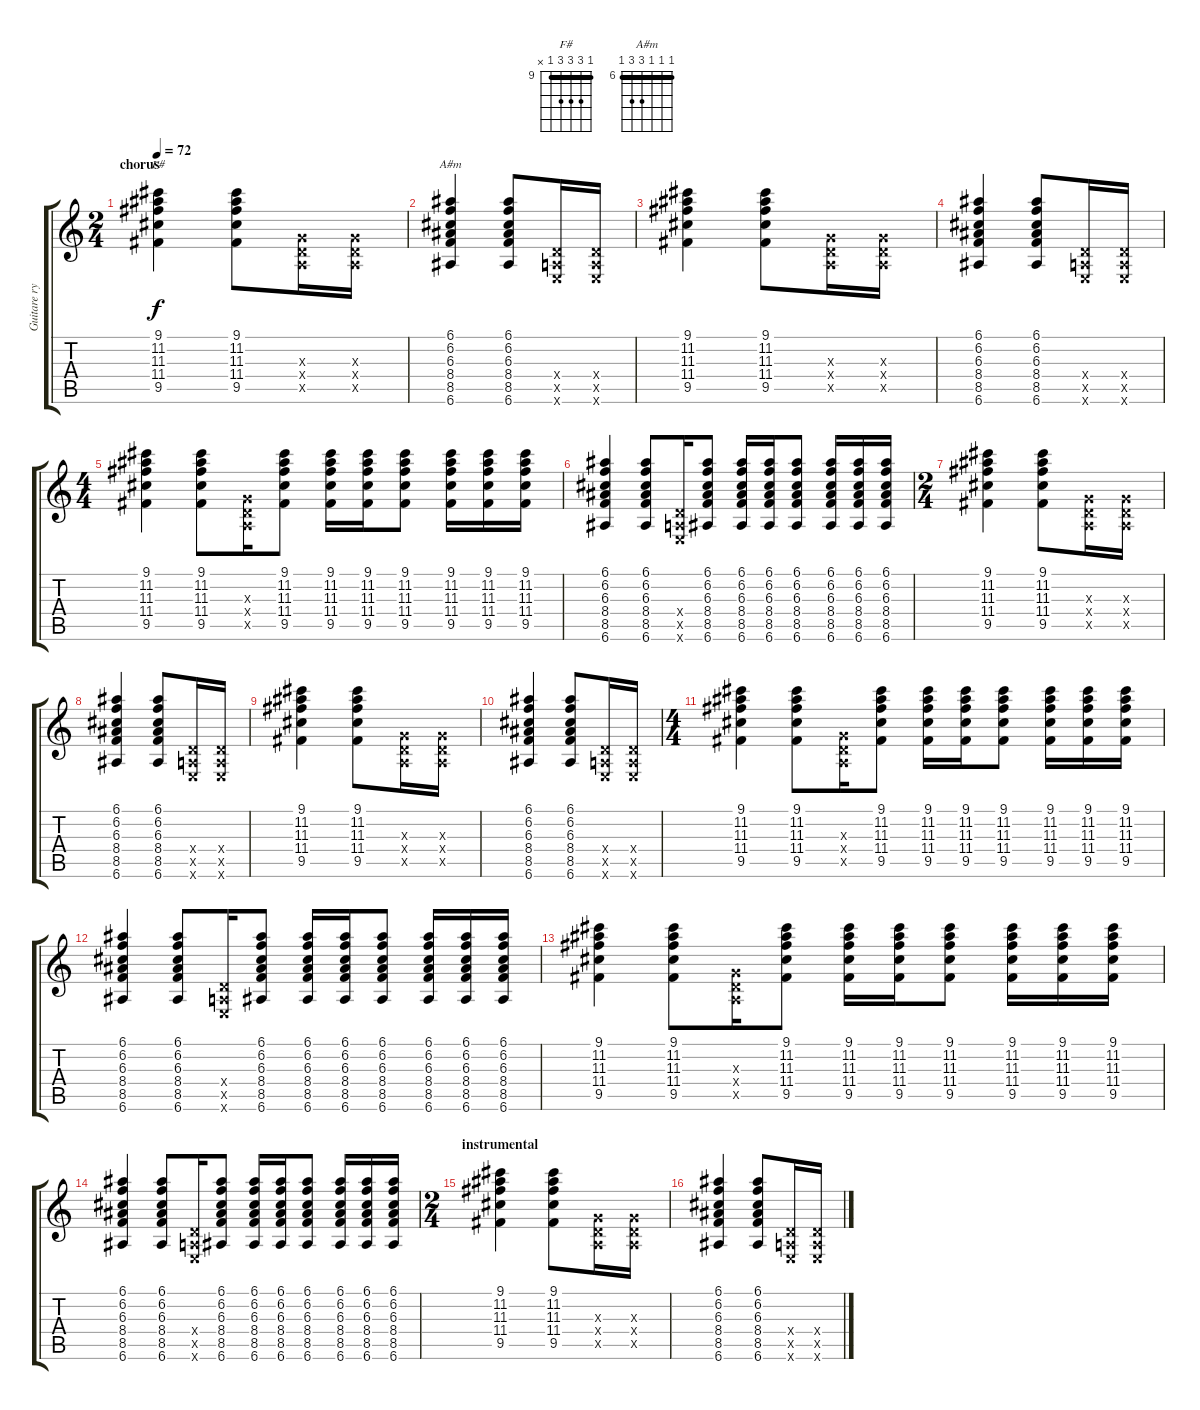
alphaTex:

\track ("Guitare rythmique" "Guitare ry") {instrument acousticguitarnylon}
\staff {score tabs}
\tuning (E4 B3 G3 D3 A2 E2) {hide}
\chord ("F#" 9 11 11 11 9 x) {firstfret 9 barre 9}
\chord ("A#m" 6 6 6 8 8 6) {firstfret 6 barre 6}
\ts (2 4)
\section ("" "chorus")
\tempo 72
\clef g2
\ks c
(9.1 11.2 11.3 11.4 9.5).4{ch "F#" dy f} (9.1 11.2 11.3 11.4 9.5).8 (0.3{x} 0.4{x} 0.5{x}).16 (0.3{x} 0.4{x} 0.5{x}).16 |
(6.1 6.2 6.3 8.4 8.5 6.6).4{ch "A#m"} (6.1 6.2 6.3 8.4 8.5 6.6).8 (0.4{x} 0.5{x} 0.6{x}).16 (0.4{x} 0.5{x} 0.6{x}).16 |
(9.1 11.2 11.3 11.4 9.5).4 (9.1 11.2 11.3 11.4 9.5).8 (0.3{x} 0.4{x} 0.5{x}).16 (0.3{x} 0.4{x} 0.5{x}).16 |
(6.1 6.2 6.3 8.4 8.5 6.6).4 (6.1 6.2 6.3 8.4 8.5 6.6).8 (0.4{x} 0.5{x} 0.6{x}).16 (0.4{x} 0.5{x} 0.6{x}).16 |
\ts (4 4)
(9.1 11.2 11.3 11.4 9.5).4 (9.1 11.2 11.3 11.4 9.5).8 (0.3{x} 0.4{x} 0.5{x}).16 (9.1 11.2 11.3 11.4 9.5).8 (9.1 11.2 11.3 11.4 9.5).16 (9.1 11.2 11.3 11.4 9.5).16 (9.1 11.2 11.3 11.4 9.5).8 (9.1 11.2 11.3 11.4 9.5).16 (9.1 11.2 11.3 11.4 9.5).16 (9.1 11.2 11.3 11.4 9.5).16 |
(6.1 6.2 6.3 8.4 8.5 6.6).4 (6.1 6.2 6.3 8.4 8.5 6.6).8 (0.4{x} 0.5{x} 0.6{x}).16 (6.1 6.2 6.3 8.4 8.5 6.6).8 (6.1 6.2 6.3 8.4 8.5 6.6).16 (6.1 6.2 6.3 8.4 8.5 6.6).16 (6.1 6.2 6.3 8.4 8.5 6.6).8 (6.1 6.2 6.3 8.4 8.5 6.6).16 (6.1 6.2 6.3 8.4 8.5 6.6).16 (6.1 6.2 6.3 8.4 8.5 6.6).16 |
\ts (2 4)
(9.1 11.2 11.3 11.4 9.5).4 (9.1 11.2 11.3 11.4 9.5).8 (0.3{x} 0.4{x} 0.5{x}).16 (0.3{x} 0.4{x} 0.5{x}).16 |
(6.1 6.2 6.3 8.4 8.5 6.6).4 (6.1 6.2 6.3 8.4 8.5 6.6).8 (0.4{x} 0.5{x} 0.6{x}).16 (0.4{x} 0.5{x} 0.6{x}).16 |
(9.1 11.2 11.3 11.4 9.5).4 (9.1 11.2 11.3 11.4 9.5).8 (0.3{x} 0.4{x} 0.5{x}).16 (0.3{x} 0.4{x} 0.5{x}).16 |
(6.1 6.2 6.3 8.4 8.5 6.6).4 (6.1 6.2 6.3 8.4 8.5 6.6).8 (0.4{x} 0.5{x} 0.6{x}).16 (0.4{x} 0.5{x} 0.6{x}).16 |
\ts (4 4)
(9.1 11.2 11.3 11.4 9.5).4 (9.1 11.2 11.3 11.4 9.5).8 (0.3{x} 0.4{x} 0.5{x}).16 (9.1 11.2 11.3 11.4 9.5).8 (9.1 11.2 11.3 11.4 9.5).16 (9.1 11.2 11.3 11.4 9.5).16 (9.1 11.2 11.3 11.4 9.5).8 (9.1 11.2 11.3 11.4 9.5).16 (9.1 11.2 11.3 11.4 9.5).16 (9.1 11.2 11.3 11.4 9.5).16 |
(6.1 6.2 6.3 8.4 8.5 6.6).4 (6.1 6.2 6.3 8.4 8.5 6.6).8 (0.4{x} 0.5{x} 0.6{x}).16 (6.1 6.2 6.3 8.4 8.5 6.6).8 (6.1 6.2 6.3 8.4 8.5 6.6).16 (6.1 6.2 6.3 8.4 8.5 6.6).16 (6.1 6.2 6.3 8.4 8.5 6.6).8 (6.1 6.2 6.3 8.4 8.5 6.6).16 (6.1 6.2 6.3 8.4 8.5 6.6).16 (6.1 6.2 6.3 8.4 8.5 6.6).16 |
(9.1 11.2 11.3 11.4 9.5).4 (9.1 11.2 11.3 11.4 9.5).8 (0.3{x} 0.4{x} 0.5{x}).16 (9.1 11.2 11.3 11.4 9.5).8 (9.1 11.2 11.3 11.4 9.5).16 (9.1 11.2 11.3 11.4 9.5).16 (9.1 11.2 11.3 11.4 9.5).8 (9.1 11.2 11.3 11.4 9.5).16 (9.1 11.2 11.3 11.4 9.5).16 (9.1 11.2 11.3 11.4 9.5).16 |
(6.1 6.2 6.3 8.4 8.5 6.6).4 (6.1 6.2 6.3 8.4 8.5 6.6).8 (0.4{x} 0.5{x} 0.6{x}).16 (6.1 6.2 6.3 8.4 8.5 6.6).8 (6.1 6.2 6.3 8.4 8.5 6.6).16 (6.1 6.2 6.3 8.4 8.5 6.6).16 (6.1 6.2 6.3 8.4 8.5 6.6).8 (6.1 6.2 6.3 8.4 8.5 6.6).16 (6.1 6.2 6.3 8.4 8.5 6.6).16 (6.1 6.2 6.3 8.4 8.5 6.6).16 |
\ts (2 4)
\section ("" "instrumental")
(9.1 11.2 11.3 11.4 9.5).4 (9.1 11.2 11.3 11.4 9.5).8 (0.3{x} 0.4{x} 0.5{x}).16 (0.3{x} 0.4{x} 0.5{x}).16 |
(6.1 6.2 6.3 8.4 8.5 6.6).4 (6.1 6.2 6.3 8.4 8.5 6.6).8 (0.4{x} 0.5{x} 0.6{x}).16 (0.4{x} 0.5{x} 0.6{x}).16
